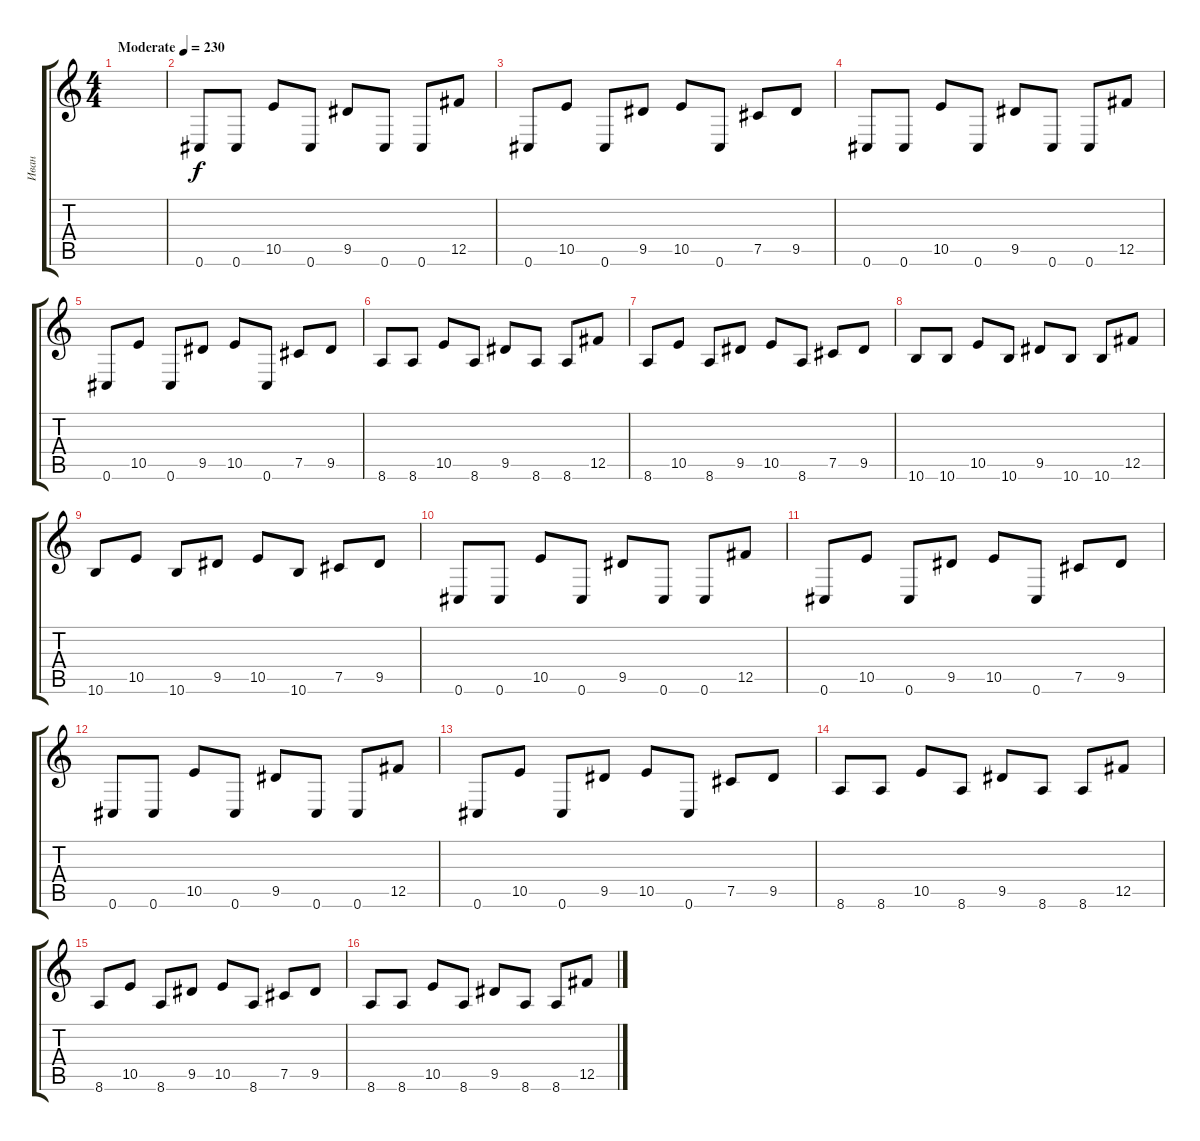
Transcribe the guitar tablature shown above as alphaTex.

\track ("Иван" "Иван") {instrument distortionguitar}
\staff {score tabs}
\tuning (Db4 Ab3 E3 B2 Gb2 Db2) {hide}
\ts (4 4)
\tempo (230 "Moderate")
\clef g2
\ks c
|
0.6.8 0.6.8 10.5.8 0.6.8 9.5.8 0.6.8 0.6.8 12.5.8 |
0.6.8 10.5.8 0.6.8 9.5.8 10.5.8 0.6.8 7.5.8 9.5.8 |
0.6.8 0.6.8 10.5.8 0.6.8 9.5.8 0.6.8 0.6.8 12.5.8 |
0.6.8 10.5.8 0.6.8 9.5.8 10.5.8 0.6.8 7.5.8 9.5.8 |
8.6.8 8.6.8 10.5.8 8.6.8 9.5.8 8.6.8 8.6.8 12.5.8 |
8.6.8 10.5.8 8.6.8 9.5.8 10.5.8 8.6.8 7.5.8 9.5.8 |
10.6.8 10.6.8 10.5.8 10.6.8 9.5.8 10.6.8 10.6.8 12.5.8 |
10.6.8 10.5.8 10.6.8 9.5.8 10.5.8 10.6.8 7.5.8 9.5.8 |
0.6.8 0.6.8 10.5.8 0.6.8 9.5.8 0.6.8 0.6.8 12.5.8 |
0.6.8 10.5.8 0.6.8 9.5.8 10.5.8 0.6.8 7.5.8 9.5.8 |
0.6.8 0.6.8 10.5.8 0.6.8 9.5.8 0.6.8 0.6.8 12.5.8 |
0.6.8 10.5.8 0.6.8 9.5.8 10.5.8 0.6.8 7.5.8 9.5.8 |
8.6.8 8.6.8 10.5.8 8.6.8 9.5.8 8.6.8 8.6.8 12.5.8 |
8.6.8 10.5.8 8.6.8 9.5.8 10.5.8 8.6.8 7.5.8 9.5.8 |
8.6.8 8.6.8 10.5.8 8.6.8 9.5.8 8.6.8 8.6.8 12.5.8
